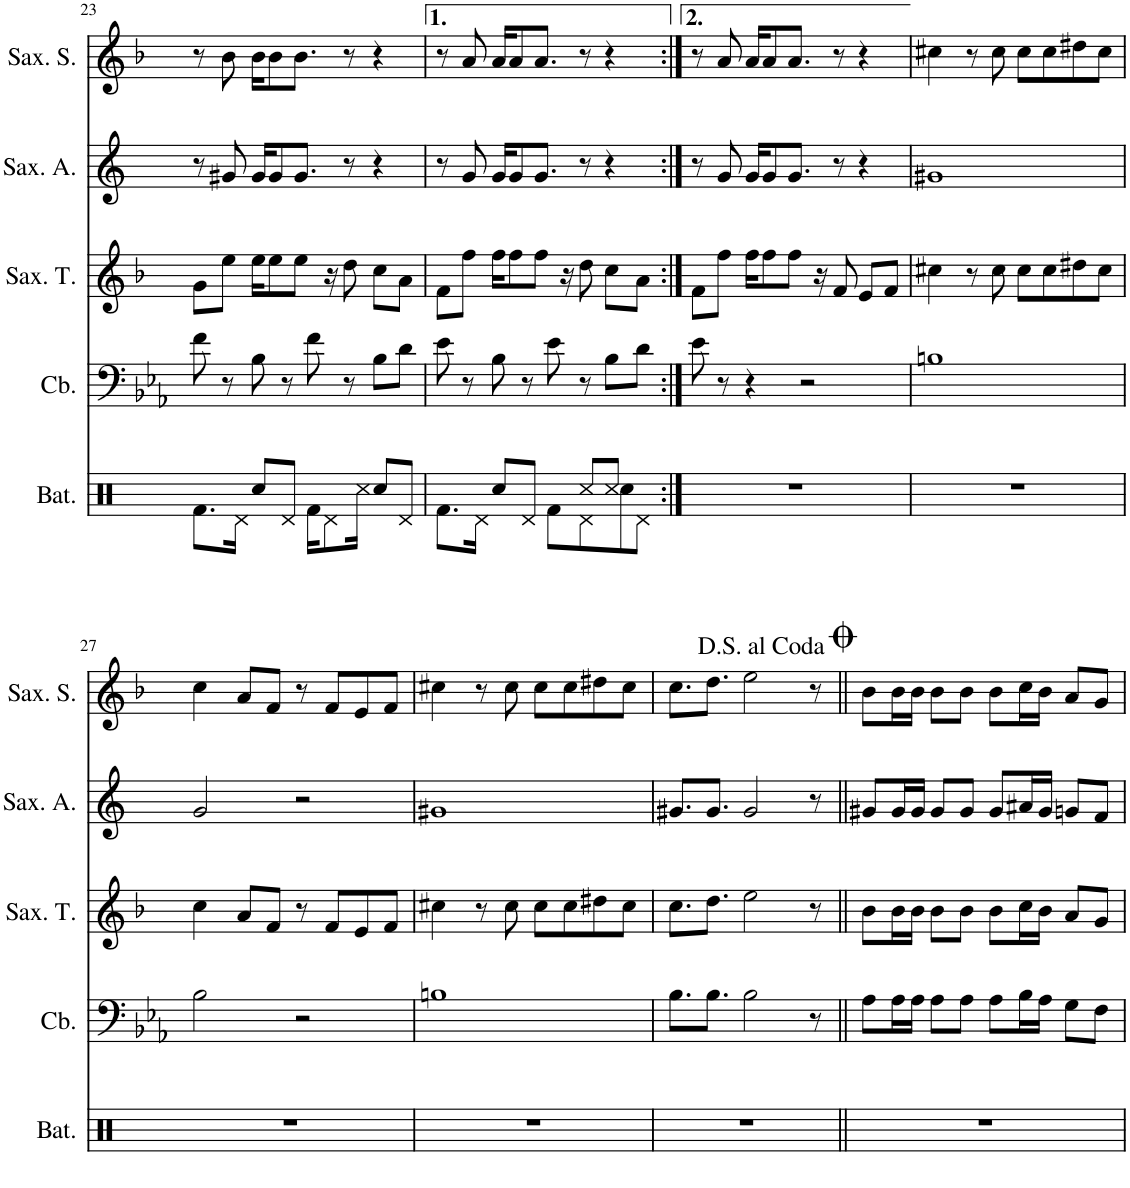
**kern	**kern	**kern	**kern	**kern
*part5	*part4	*part3	*part2	*part1
*staff5	*staff4	*staff3	*staff2	*staff1
*I"Batterie	*I"Contrebasse	*I"Saxophone Ténor	*I"Saxophone alto	*I"Saxophone soprano
*I'Bat.	*I'Cb.	*I'Sax. T.	*I'Sax. A.	*I'Sax. S.
!!LO:PB:g=z
*clefX	*clefF4	*clefG2	*clefG2	*clefG2
*	*Trd7c12	*Trd8c14	*Trd5c9	*Trd1c2
*k[]	*k[b-e-a-]	*k[b-]	*k[]	*k[b-]
*M4/4	*M4/4	*M4/4	*M4/4	*M4/4
=23	=23	=23	=23	=23
8.Rf\L	8f\	8g\L	8r	8r
.	8r	8ee\J	8g#X/	8b-\
16Rd\Jk	.	.	.	.
8Rcc/L	8B-\	16ee\KL	16g#/KL	16b-\KL
.	.	8ee\	8g#/	8b-\
8Rd/J	8r	.	.	.
.	.	8ee\J	8.g#/J	8.b-\J
16Rf\KL	8f\	.	.	.
8Rd\	.	16r	.	.
.	8r	8dd\	8r	8r
16Rcc\Jk	.	.	.	.
8Rcc/L	8B-\L	8cc\L	4r	4r
8Rd/J	8d\J	8a\J	.	.
=24	=24	=24	=24	=24
*^	*	*	*	*
8.Rf\L	8ryy	8e-\	8f\L	8r	8r
*v	*v	*	*	*	*
.	8r	8ff\J	8g/	8a/
16Rd\Jk	.	.	.	.
8Rcc/L	8B-\	16ff\KL	16g/KL	16a/KL
.	.	8ff\	8g/	8a/
8Rd/J	8r	.	.	.
.	.	8ff\J	8.g/J	8.a/J
8Rf\L	8e-\	.	.	.
.	.	16r	.	.
*^	*	*	*	*
8Rd\	8Rcc/L	8r	8dd\	8r	8r
8Rcc\	8Rcc/J	8B-\L	8cc\L	4r	4r
8Rd\J	8ryy	8d\J	8a\J	.	.
*v	*v	*	*	*	*
=25:|!	=25:|!	=25:|!	=25:|!	=25:|!
1r	8e-\	8f\L	8r	8r
.	8r	8ff\J	8g/	8a/
.	4r	16ff\KL	16g/KL	16a/KL
.	.	8ff\	8g/	8a/
.	.	8ff\J	8.g/J	8.a/J
.	2r	.	.	.
.	.	16r	.	.
.	.	8f/	8r	8r
.	.	8e/L	4r	4r
.	.	8f/J	.	.
=26	=26	=26	=26	=26
1r	1Bn	4cc#X\	1g#X	4cc#X\
.	.	8r	.	8r
.	.	8cc#\	.	8cc#\
.	.	8cc#\L	.	8cc#\L
.	.	8cc#\	.	8cc#\
.	.	8dd#X\	.	8dd#X\
.	.	8cc#\J	.	8cc#\J
!!LO:LB:g=z
=27	=27	=27	=27	=27
1r	2B-\	4cc\	2g/	4cc\
.	.	8a/L	.	8a/L
.	.	8f/J	.	8f/J
.	2r	8r	2r	8r
.	.	8f/L	.	8f/L
.	.	8e/	.	8e/
.	.	8f/J	.	8f/J
=28	=28	=28	=28	=28
1r	1Bn	4cc#X\	1g#X	4cc#X\
.	.	8r	.	8r
.	.	8cc#\	.	8cc#\
.	.	8cc#\L	.	8cc#\L
.	.	8cc#\	.	8cc#\
.	.	8dd#X\	.	8dd#X\
.	.	8cc#\J	.	8cc#\J
=29	=29	=29	=29	=29
1r	8.B-\L	8.cc\L	8.g#X/L	8.cc\L
.	8.B-\J	8.dd\J	8.g#/J	8.dd\J
.	2B-\	2ee\	2g#/	2ee\
.	8r	8r	8r	8r
=30||	=30||	=30||	=30||	=30||
1r	8A-\L	8b-\L	8g#X/L	8b-\L
.	16A-\L	16b-\L	16g#/L	16b-\L
.	16A-\JJ	16b-\JJ	16g#/JJ	16b-\JJ
.	8A-\L	8b-\L	8g#/L	8b-\L
.	8A-\J	8b-\J	8g#/J	8b-\J
.	8A-\L	8b-\L	8g#/L	8b-\L
.	16B-\L	16cc\L	16a#X/L	16cc\L
.	16A-\JJ	16b-\JJ	16g#/JJ	16b-\JJ
.	8G\L	8a/L	8gn/L	8a/L
.	8F\J	8g/J	8f/J	8g/J
=	=	=	=	=
*-	*-	*-	*-	*-
